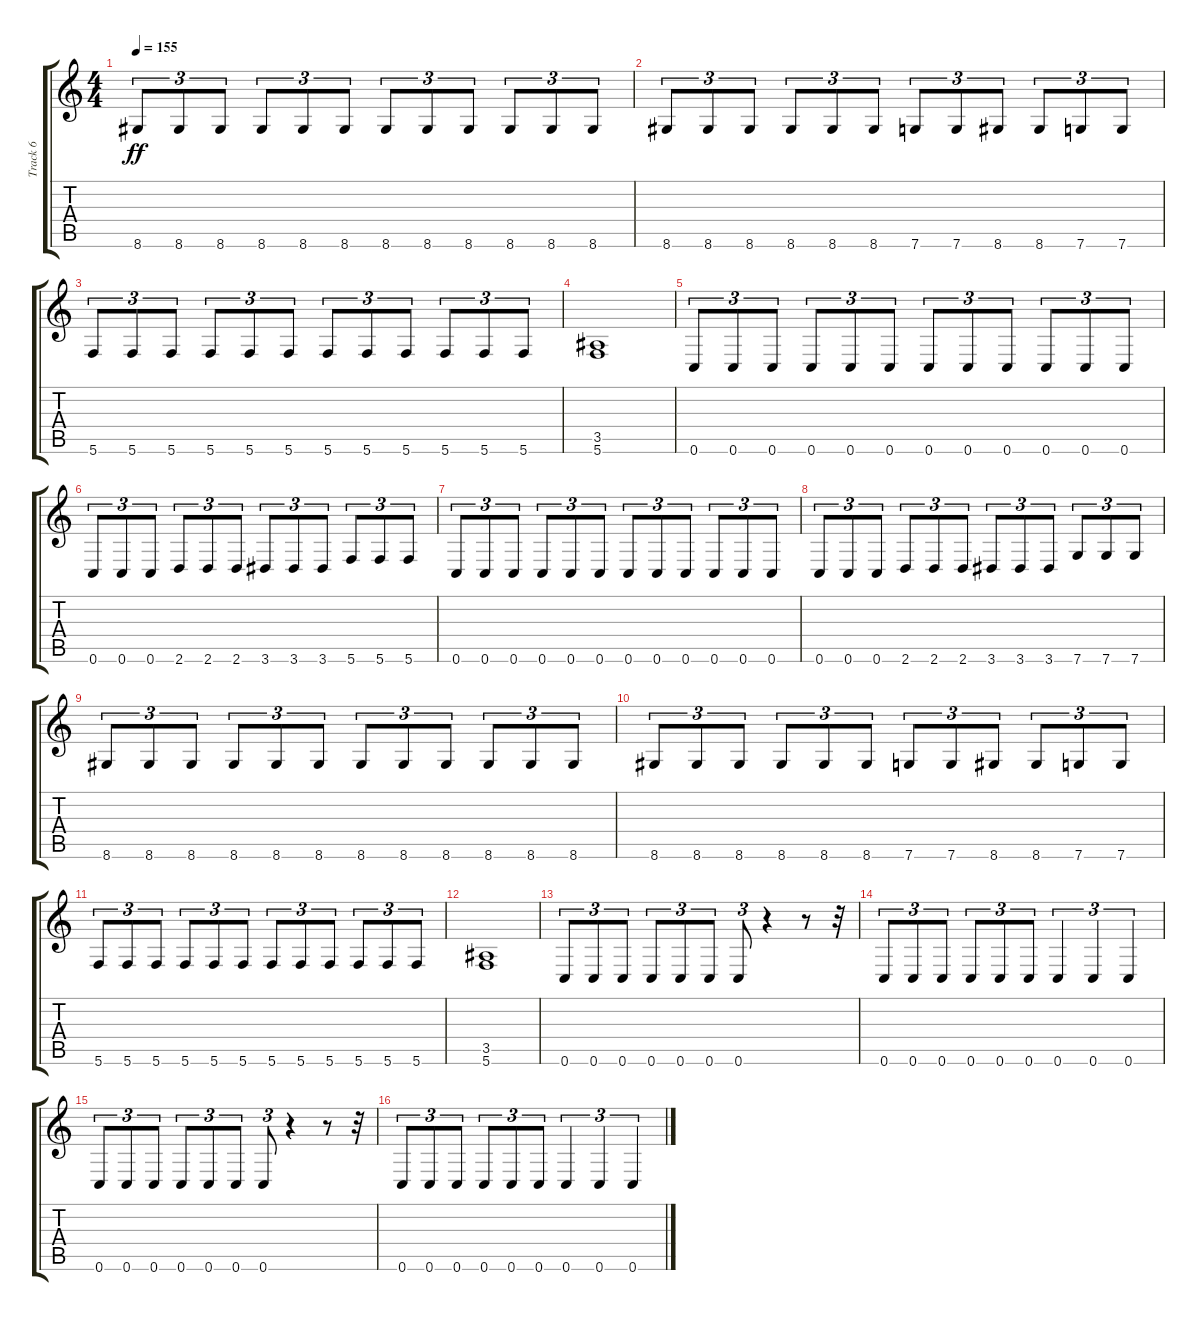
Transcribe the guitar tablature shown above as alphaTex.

\track ("Track 6" "Track 6") {instrument electricbasspick}
\staff {score tabs}
\tuning (D4 A3 F3 C3 G2 C2) {hide}
\ts (4 4)
\tempo 155
\clef g2
\ks c
8.6.8{tu (3 2) dy ff} 8.6.8{tu (3 2)} 8.6.8{tu (3 2)} 8.6.8{tu (3 2)} 8.6.8{tu (3 2)} 8.6.8{tu (3 2)} 8.6.8{tu (3 2)} 8.6.8{tu (3 2)} 8.6.8{tu (3 2)} 8.6.8{tu (3 2)} 8.6.8{tu (3 2)} 8.6.8{tu (3 2)} |
8.6.8{tu (3 2)} 8.6.8{tu (3 2)} 8.6.8{tu (3 2)} 8.6.8{tu (3 2)} 8.6.8{tu (3 2)} 8.6.8{tu (3 2)} 7.6.8{tu (3 2)} 7.6.8{tu (3 2)} 8.6.8{tu (3 2)} 8.6.8{tu (3 2)} 7.6.8{tu (3 2)} 7.6.8{tu (3 2)} |
5.6.8{tu (3 2)} 5.6.8{tu (3 2)} 5.6.8{tu (3 2)} 5.6.8{tu (3 2)} 5.6.8{tu (3 2)} 5.6.8{tu (3 2)} 5.6.8{tu (3 2)} 5.6.8{tu (3 2)} 5.6.8{tu (3 2)} 5.6.8{tu (3 2)} 5.6.8{tu (3 2)} 5.6.8{tu (3 2)} |
(3.5 5.6).1 |
0.6.8{tu (3 2)} 0.6.8{tu (3 2)} 0.6.8{tu (3 2)} 0.6.8{tu (3 2)} 0.6.8{tu (3 2)} 0.6.8{tu (3 2)} 0.6.8{tu (3 2)} 0.6.8{tu (3 2)} 0.6.8{tu (3 2)} 0.6.8{tu (3 2)} 0.6.8{tu (3 2)} 0.6.8{tu (3 2)} |
0.6.8{tu (3 2)} 0.6.8{tu (3 2)} 0.6.8{tu (3 2)} 2.6.8{tu (3 2)} 2.6.8{tu (3 2)} 2.6.8{tu (3 2)} 3.6.8{tu (3 2)} 3.6.8{tu (3 2)} 3.6.8{tu (3 2)} 5.6.8{tu (3 2)} 5.6.8{tu (3 2)} 5.6.8{tu (3 2)} |
0.6.8{tu (3 2)} 0.6.8{tu (3 2)} 0.6.8{tu (3 2)} 0.6.8{tu (3 2)} 0.6.8{tu (3 2)} 0.6.8{tu (3 2)} 0.6.8{tu (3 2)} 0.6.8{tu (3 2)} 0.6.8{tu (3 2)} 0.6.8{tu (3 2)} 0.6.8{tu (3 2)} 0.6.8{tu (3 2)} |
0.6.8{tu (3 2)} 0.6.8{tu (3 2)} 0.6.8{tu (3 2)} 2.6.8{tu (3 2)} 2.6.8{tu (3 2)} 2.6.8{tu (3 2)} 3.6.8{tu (3 2)} 3.6.8{tu (3 2)} 3.6.8{tu (3 2)} 7.6.8{tu (3 2)} 7.6.8{tu (3 2)} 7.6.8{tu (3 2)} |
8.6.8{tu (3 2)} 8.6.8{tu (3 2)} 8.6.8{tu (3 2)} 8.6.8{tu (3 2)} 8.6.8{tu (3 2)} 8.6.8{tu (3 2)} 8.6.8{tu (3 2)} 8.6.8{tu (3 2)} 8.6.8{tu (3 2)} 8.6.8{tu (3 2)} 8.6.8{tu (3 2)} 8.6.8{tu (3 2)} |
8.6.8{tu (3 2)} 8.6.8{tu (3 2)} 8.6.8{tu (3 2)} 8.6.8{tu (3 2)} 8.6.8{tu (3 2)} 8.6.8{tu (3 2)} 7.6.8{tu (3 2)} 7.6.8{tu (3 2)} 8.6.8{tu (3 2)} 8.6.8{tu (3 2)} 7.6.8{tu (3 2)} 7.6.8{tu (3 2)} |
5.6.8{tu (3 2)} 5.6.8{tu (3 2)} 5.6.8{tu (3 2)} 5.6.8{tu (3 2)} 5.6.8{tu (3 2)} 5.6.8{tu (3 2)} 5.6.8{tu (3 2)} 5.6.8{tu (3 2)} 5.6.8{tu (3 2)} 5.6.8{tu (3 2)} 5.6.8{tu (3 2)} 5.6.8{tu (3 2)} |
(3.5 5.6).1 |
0.6.8{tu (3 2)} 0.6.8{tu (3 2)} 0.6.8{tu (3 2)} 0.6.8{tu (3 2)} 0.6.8{tu (3 2)} 0.6.8{tu (3 2)} 0.6.8{tu (3 2)} r.4 r.8 r.32 |
0.6.8{tu (3 2)} 0.6.8{tu (3 2)} 0.6.8{tu (3 2)} 0.6.8{tu (3 2)} 0.6.8{tu (3 2)} 0.6.8{tu (3 2)} 0.6.4{tu (3 2)} 0.6.4{tu (3 2)} 0.6.4{tu (3 2)} |
0.6.8{tu (3 2)} 0.6.8{tu (3 2)} 0.6.8{tu (3 2)} 0.6.8{tu (3 2)} 0.6.8{tu (3 2)} 0.6.8{tu (3 2)} 0.6.8{tu (3 2)} r.4 r.8 r.32 |
0.6.8{tu (3 2)} 0.6.8{tu (3 2)} 0.6.8{tu (3 2)} 0.6.8{tu (3 2)} 0.6.8{tu (3 2)} 0.6.8{tu (3 2)} 0.6.4{tu (3 2)} 0.6.4{tu (3 2)} 0.6.4{tu (3 2)}
